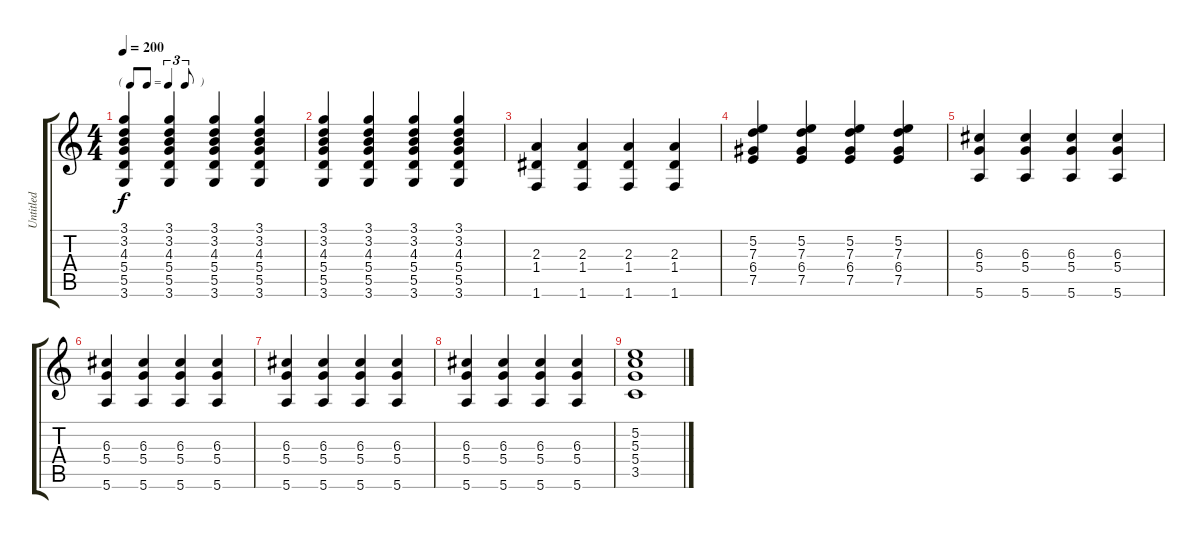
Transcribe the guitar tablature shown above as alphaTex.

\track ("Untitled" "Untitled") {instrument acousticguitarsteel}
\staff {score tabs}
\tuning (E4 B3 G3 D3 A2 E2) {hide}
\ts (4 4)
\tf triplet8th
\tempo 200
\clef g2
\ks c
(3.1 3.2 4.3 5.4 5.5 3.6).4{dy f} (3.1 3.2 4.3 5.4 5.5 3.6).4 (3.1 3.2 4.3 5.4 5.5 3.6).4 (3.1 3.2 4.3 5.4 5.5 3.6).4 |
(3.1 3.2 4.3 5.4 5.5 3.6).4 (3.1 3.2 4.3 5.4 5.5 3.6).4 (3.1 3.2 4.3 5.4 5.5 3.6).4 (3.1 3.2 4.3 5.4 5.5 3.6).4 |
(2.3 1.4 1.6).4 (2.3 1.4 1.6).4 (2.3 1.4 1.6).4 (2.3 1.4 1.6).4 |
(5.2 7.3 6.4 7.5).4 (5.2 7.3 6.4 7.5).4 (5.2 7.3 6.4 7.5).4 (5.2 7.3 6.4 7.5).4 |
(6.3 5.4 5.6).4 (6.3 5.4 5.6).4 (6.3 5.4 5.6).4 (6.3 5.4 5.6).4 |
(6.3 5.4 5.6).4 (6.3 5.4 5.6).4 (6.3 5.4 5.6).4 (6.3 5.4 5.6).4 |
(6.3 5.4 5.6).4 (6.3 5.4 5.6).4 (6.3 5.4 5.6).4 (6.3 5.4 5.6).4 |
(6.3 5.4 5.6).4 (6.3 5.4 5.6).4 (6.3 5.4 5.6).4 (6.3 5.4 5.6).4 |
(5.2 5.3 5.4 3.5).1
